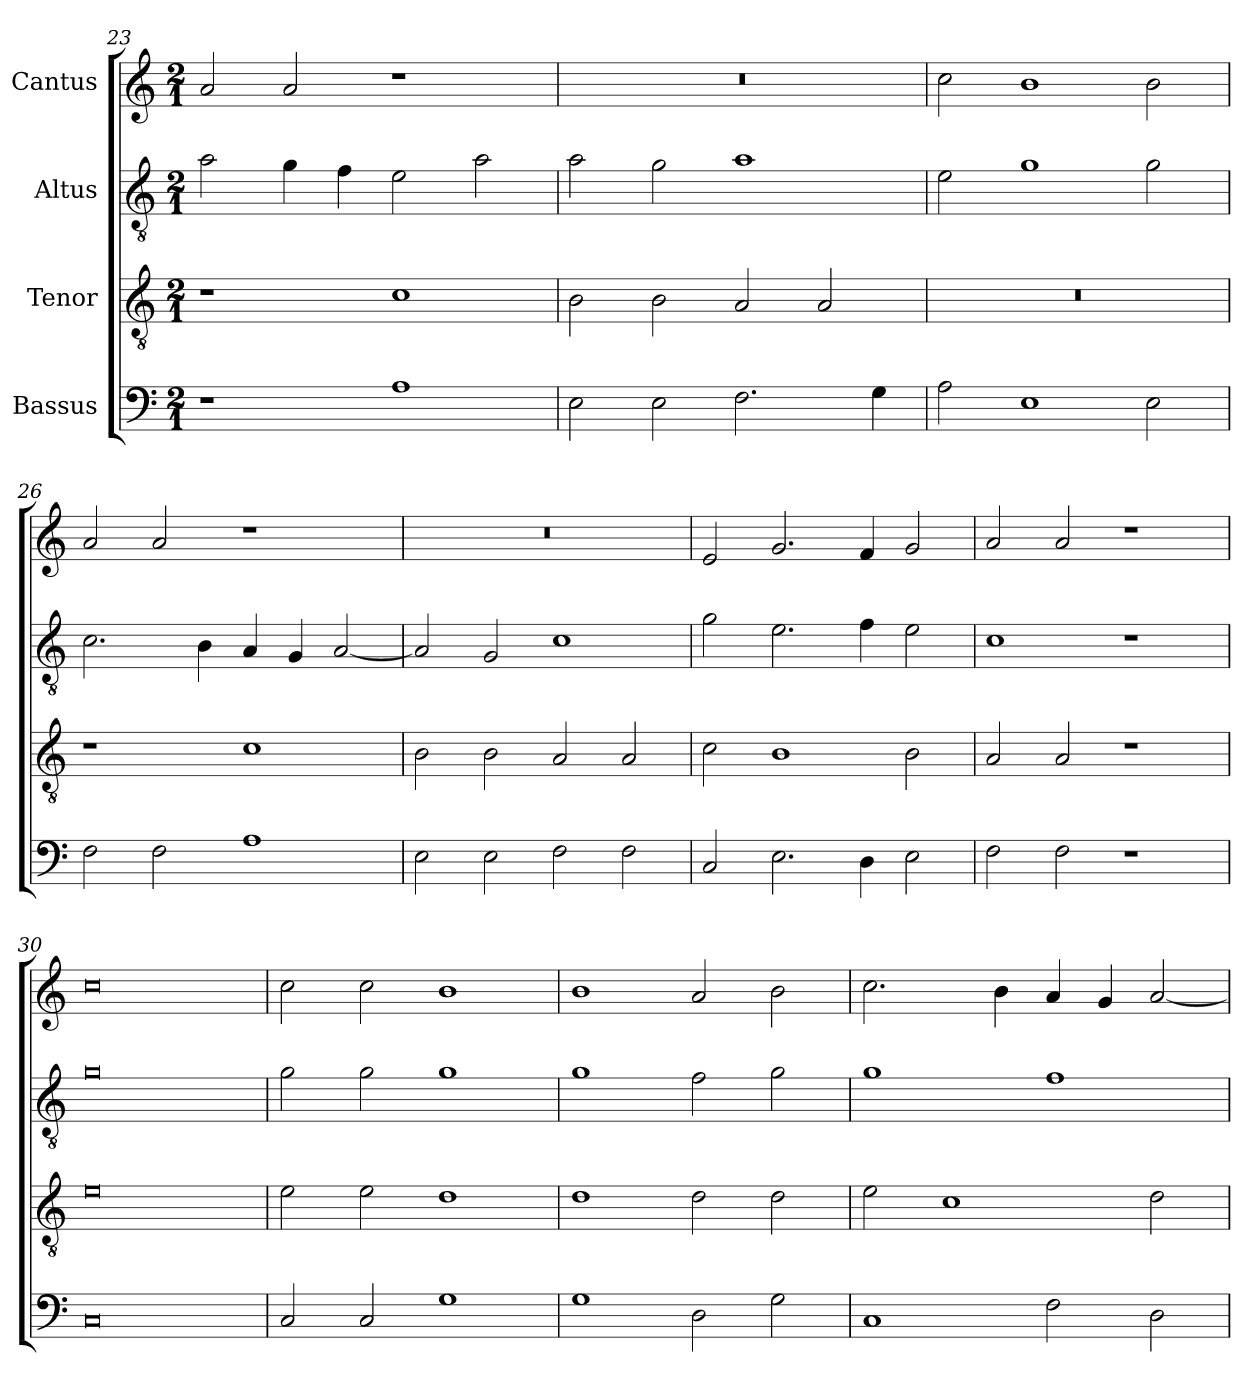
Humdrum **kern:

**kern	**kern	**kern	**kern
*part4	*part3	*part2	*part1
*staff4	*staff3	*staff2	*staff1
*I"Bassus	*I"Tenor	*I"Altus	*I"Cantus
*clefF4	*clefGv2	*clefGv2	*clefG2
*	*ITrd7c12	*ITrd7c12	*
*k[]	*k[]	*k[]	*k[]
*C:	*C:	*C:	*C:
*M2/1	*M2/1	*M2/1	*M2/1
=23	=23	=23	=23
1r	1r	2Ai\	2ai/
.	.	4Gi\	2ai/
.	.	4Fi\	.
1Ai	1Ci	2Ei\	1r
.	.	2Ai\	.
=24	=24	=24	=24
!	!	!	!LO:N:vis=1
2Ei\	2BBi\	2Ai\	0r
2Ei\	2BBi\	2Gi\	.
2.Fi\	2AAi/	1Ai	.
.	2AAi/	.	.
4Gi\	.	.	.
=25	=25	=25	=25
!	!LO:N:vis=1	!	!
2Ai\	0r	2Ei\	2cci\
1Ei	.	1Gi	1bi
2Ei\	.	2Gi\	2bi\
!!LO:PB:g=z
=26	=26	=26	=26
2Fi\	1r	2.Ci\	2ai/
2Fi\	.	.	2ai/
.	.	4BBi\	.
1Ai	1Ci	4AAi/	1r
.	.	4GGi/	.
.	.	[<2AAi/	.
=27	=27	=27	=27
!	!	!	!LO:N:vis=1
2Ei\	2BBi\	2AAi/]	0r
2Ei\	2BBi\	2GGi/	.
2Fi\	2AAi/	1Ci	.
2Fi\	2AAi/	.	.
=28	=28	=28	=28
2Ci/	2Ci\	2Gi\	2ei/
2.Ei\	1BBi	2.Ei\	2.gi/
4Di\	.	4Fi\	4fi/
2Ei\	2BBi\	2Ei\	2gi/
=29	=29	=29	=29
2Fi\	2AAi/	1Ci	2ai/
2Fi\	2AAi/	.	2ai/
1r	1r	1r	1r
=30	=30	=30	=30
0Ci	0Ei	0Gi	0cci
=31	=31	=31	=31
2Ci/	2Ei\	2Gi\	2cci\
2Ci/	2Ei\	2Gi\	2cci\
1Gi	1Di	1Gi	1bi
!!LO:LB:g=z
=32	=32	=32	=32
1Gi	1Di	1Gi	1bi
2Di\	2Di\	2Fi\	2ai/
2Gi\	2Di\	2Gi\	2bi\
=33	=33	=33	=33
1Ci	2Ei\	1Gi	2.cci\
.	1Ci	.	.
.	.	.	4bi\
2Fi\	.	1Fi	4ai/
.	.	.	4gi/
2Di\	2Di\	.	[<2ai/
=	=	=	=
*-	*-	*-	*-
